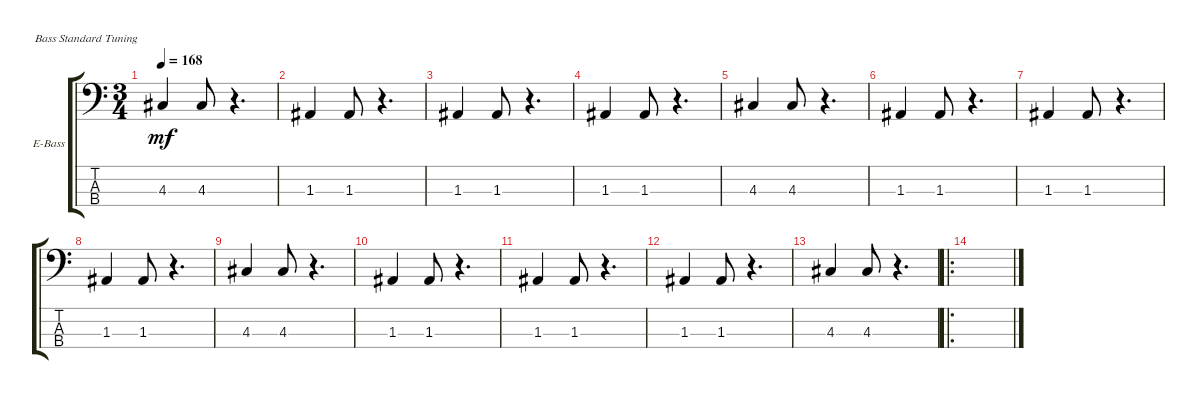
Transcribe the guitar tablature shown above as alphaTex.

\defaultSystemsLayout 4
\bracketExtendMode groupsimilarinstruments
\firstSystemTrackNameOrientation horizontal
\otherSystemsTrackNameOrientation horizontal
\track ("Electric Bass" "E-Bass") {instrument electricbassfinger}
\staff {score tabs}
\tuning (G2 D2 A1 E1)
\ts (3 4)
\tempo 168
\clef f4
\ks c
4.3.4{dy mf} 4.3.8 r.4{d} |
1.3.4 1.3.8 r.4{d} |
1.3.4 1.3.8 r.4{d} |
1.3.4 1.3.8 r.4{d} |
4.3.4 4.3.8 r.4{d} |
1.3.4 1.3.8 r.4{d} |
1.3.4 1.3.8 r.4{d} |
1.3.4 1.3.8 r.4{d} |
4.3.4 4.3.8 r.4{d} |
1.3.4 1.3.8 r.4{d} |
1.3.4 1.3.8 r.4{d} |
1.3.4 1.3.8 r.4{d} |
4.3.4 4.3.8 r.4{d} |
\ro
